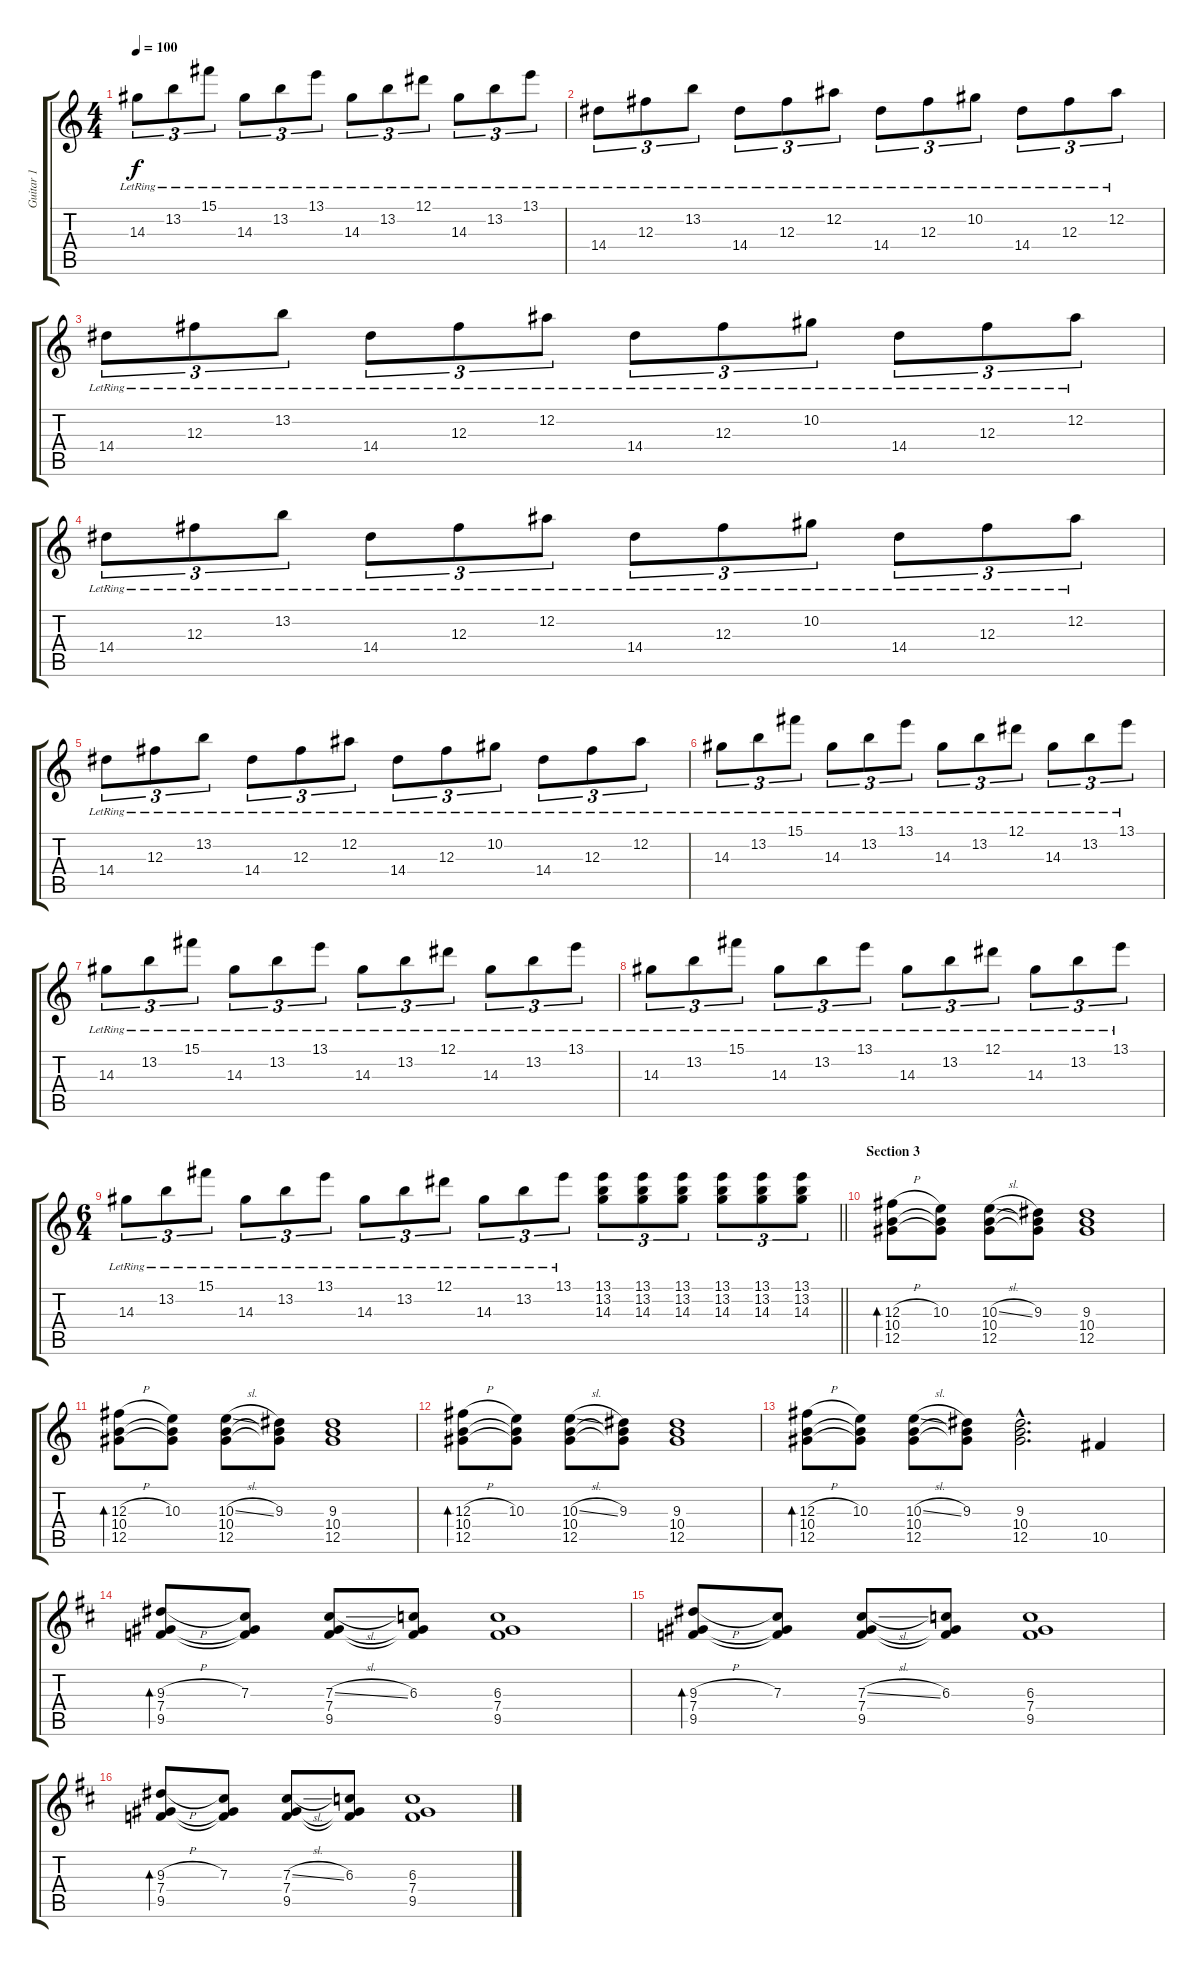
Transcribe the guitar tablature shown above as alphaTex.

\track ("Guitar 1" "Guitar 1") {instrument electricguitarclean}
\staff {score tabs}
\tuning (Eb4 Bb3 Gb3 Db3 Ab2 Eb2) {hide}
\ts (4 4)
\tempo 100
\clef g2
\ks c
14.3{lr}.8{tu (3 2) dy f} 13.2{lr}.8{tu (3 2)} 15.1{lr}.8{tu (3 2)} 14.3{lr}.8{tu (3 2)} 13.2{lr}.8{tu (3 2)} 13.1{lr}.8{tu (3 2)} 14.3{lr}.8{tu (3 2)} 13.2{lr}.8{tu (3 2)} 12.1{lr}.8{tu (3 2)} 14.3{lr}.8{tu (3 2)} 13.2{lr}.8{tu (3 2)} 13.1{lr}.8{tu (3 2)} |
14.4{lr}.8{tu (3 2)} 12.3{lr}.8{tu (3 2)} 13.2{lr}.8{tu (3 2)} 14.4{lr}.8{tu (3 2)} 12.3{lr}.8{tu (3 2)} 12.2{lr}.8{tu (3 2)} 14.4{lr}.8{tu (3 2)} 12.3{lr}.8{tu (3 2)} 10.2{lr}.8{tu (3 2)} 14.4{lr}.8{tu (3 2)} 12.3{lr}.8{tu (3 2)} 12.2{lr}.8{tu (3 2)} |
14.4{lr}.8{tu (3 2)} 12.3{lr}.8{tu (3 2)} 13.2{lr}.8{tu (3 2)} 14.4{lr}.8{tu (3 2)} 12.3{lr}.8{tu (3 2)} 12.2{lr}.8{tu (3 2)} 14.4{lr}.8{tu (3 2)} 12.3{lr}.8{tu (3 2)} 10.2{lr}.8{tu (3 2)} 14.4{lr}.8{tu (3 2)} 12.3{lr}.8{tu (3 2)} 12.2{lr}.8{tu (3 2)} |
14.4{lr}.8{tu (3 2)} 12.3{lr}.8{tu (3 2)} 13.2{lr}.8{tu (3 2)} 14.4{lr}.8{tu (3 2)} 12.3{lr}.8{tu (3 2)} 12.2{lr}.8{tu (3 2)} 14.4{lr}.8{tu (3 2)} 12.3{lr}.8{tu (3 2)} 10.2{lr}.8{tu (3 2)} 14.4{lr}.8{tu (3 2)} 12.3{lr}.8{tu (3 2)} 12.2{lr}.8{tu (3 2)} |
14.4{lr}.8{tu (3 2)} 12.3{lr}.8{tu (3 2)} 13.2{lr}.8{tu (3 2)} 14.4{lr}.8{tu (3 2)} 12.3{lr}.8{tu (3 2)} 12.2{lr}.8{tu (3 2)} 14.4{lr}.8{tu (3 2)} 12.3{lr}.8{tu (3 2)} 10.2{lr}.8{tu (3 2)} 14.4{lr}.8{tu (3 2)} 12.3{lr}.8{tu (3 2)} 12.2{lr}.8{tu (3 2)} |
14.3{lr}.8{tu (3 2)} 13.2{lr}.8{tu (3 2)} 15.1{lr}.8{tu (3 2)} 14.3{lr}.8{tu (3 2)} 13.2{lr}.8{tu (3 2)} 13.1{lr}.8{tu (3 2)} 14.3{lr}.8{tu (3 2)} 13.2{lr}.8{tu (3 2)} 12.1{lr}.8{tu (3 2)} 14.3{lr}.8{tu (3 2)} 13.2{lr}.8{tu (3 2)} 13.1{lr}.8{tu (3 2)} |
14.3{lr}.8{tu (3 2)} 13.2{lr}.8{tu (3 2)} 15.1{lr}.8{tu (3 2)} 14.3{lr}.8{tu (3 2)} 13.2{lr}.8{tu (3 2)} 13.1{lr}.8{tu (3 2)} 14.3{lr}.8{tu (3 2)} 13.2{lr}.8{tu (3 2)} 12.1{lr}.8{tu (3 2)} 14.3{lr}.8{tu (3 2)} 13.2{lr}.8{tu (3 2)} 13.1{lr}.8{tu (3 2)} |
14.3{lr}.8{tu (3 2)} 13.2{lr}.8{tu (3 2)} 15.1{lr}.8{tu (3 2)} 14.3{lr}.8{tu (3 2)} 13.2{lr}.8{tu (3 2)} 13.1{lr}.8{tu (3 2)} 14.3{lr}.8{tu (3 2)} 13.2{lr}.8{tu (3 2)} 12.1{lr}.8{tu (3 2)} 14.3{lr}.8{tu (3 2)} 13.2{lr}.8{tu (3 2)} 13.1{lr}.8{tu (3 2)} |
\ts (6 4)
\barLineRight lightlight
14.3{lr}.8{tu (3 2)} 13.2{lr}.8{tu (3 2)} 15.1{lr}.8{tu (3 2)} 14.3{lr}.8{tu (3 2)} 13.2{lr}.8{tu (3 2)} 13.1{lr}.8{tu (3 2)} 14.3{lr}.8{tu (3 2)} 13.2{lr}.8{tu (3 2)} 12.1{lr}.8{tu (3 2)} 14.3{lr}.8{tu (3 2)} 13.2{lr}.8{tu (3 2)} 13.1{lr}.8{tu (3 2)} (13.1 13.2 14.3).8{tu (3 2) volume 15} (13.1 13.2 14.3).8{tu (3 2)} (13.1 13.2 14.3).8{tu (3 2)} (13.1 13.2 14.3).8{tu (3 2)} (13.1 13.2 14.3).8{tu (3 2)} (13.1 13.2 14.3).8{tu (3 2)} |
\section ("" "Section 3")
(12.3{h} 10.4 12.5).8{bd 60} (10.3 10.4{t} 12.5{t}).8 (10.3{sl} 10.4 12.5).8 (9.3 10.4{t} 12.5{t}).8 (9.3 10.4 12.5).1 |
(12.3{h} 10.4 12.5).8{bd 60} (10.3 10.4{t} 12.5{t}).8 (10.3{sl} 10.4 12.5).8 (9.3 10.4{t} 12.5{t}).8 (9.3 10.4 12.5).1 |
(12.3{h} 10.4 12.5).8{bd 60} (10.3 10.4{t} 12.5{t}).8 (10.3{sl} 10.4 12.5).8 (9.3 10.4{t} 12.5{t}).8 (9.3 10.4 12.5).1 |
(12.3{h} 10.4 12.5).8{bd 60} (10.3 10.4{t} 12.5{t}).8 (10.3{sl} 10.4 12.5).8 (9.3 10.4{t} 12.5{t}).8 (9.3{hac} 10.4{hac} 12.5{hac}).2{d} 10.5.4 |
\ks d
(9.3{h} 7.4 9.5).8{bd 60} (7.3 7.4{t} 9.5{t}).8 (7.3{sl} 7.4 9.5).8 (6.3 7.4{t} 9.5{t}).8 (6.3 7.4 9.5).1 |
(9.3{h} 7.4 9.5).8{bd 60} (7.3 7.4{t} 9.5{t}).8 (7.3{sl} 7.4 9.5).8 (6.3 7.4{t} 9.5{t}).8 (6.3 7.4 9.5).1 |
(9.3{h} 7.4 9.5).8{bd 60} (7.3 7.4{t} 9.5{t}).8 (7.3{sl} 7.4 9.5).8 (6.3 7.4{t} 9.5{t}).8 (6.3 7.4 9.5).1
